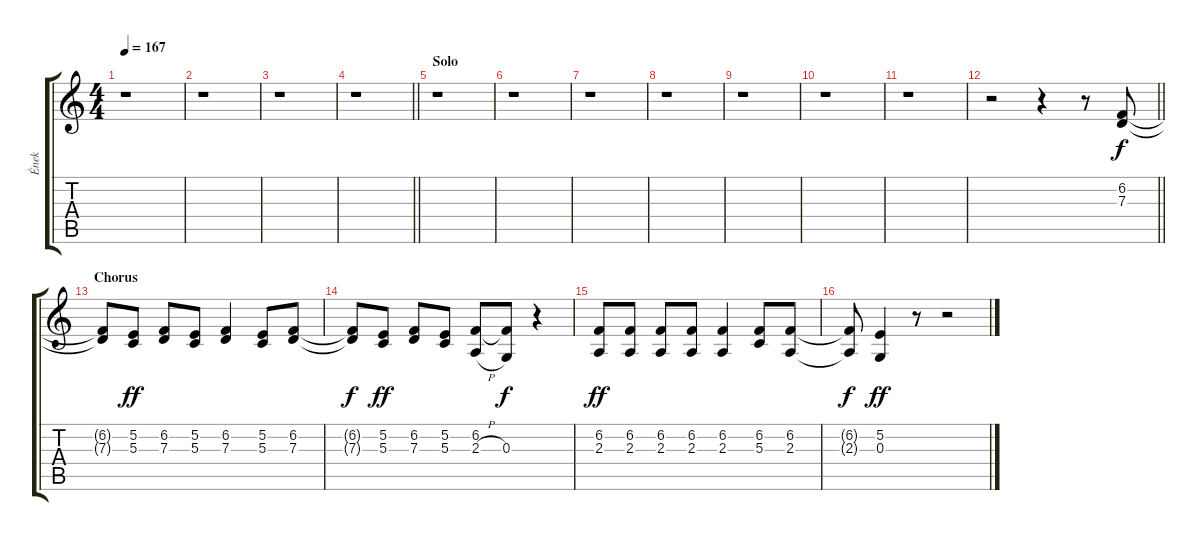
\track ("Ének" "Ének") {instrument altosax}
\staff {score tabs}
\tuning (E4 B3 G3 D3 A2 E2) {hide}
\ts (4 4)
\tempo 167
\clef g2
\ks c
r.1{dy f} |
r.1 |
r.1 |
\barLineRight lightlight
r.1 |
\section ("" "Solo")
r.1 |
r.1 |
r.1 |
r.1 |
r.1 |
r.1 |
r.1 |
\barLineRight lightlight
r.2 r.4 r.8 (6.2 7.3).8 |
\section ("" "Chorus")
(6.2{t} 7.3{t}).8 (5.2 5.3).8{dy ff} (6.2 7.3).8 (5.2 5.3).8 (6.2 7.3).4 (5.2 5.3).8 (6.2 7.3).8 |
(6.2{t} 7.3{t}).8{dy f} (5.2 5.3).8{dy ff} (6.2 7.3).8 (5.2 5.3).8 (6.2 2.3{h}).8 (6.2{t} 0.3).8{dy f} r.4 |
(6.2 2.3).8{dy ff} (6.2 2.3).8 (6.2 2.3).8 (6.2 2.3).8 (6.2 2.3).4 (6.2 5.3).8 (6.2 2.3).8 |
(6.2{t} 2.3{t}).8{dy f} (5.2 0.3).4{dy ff} r.8 r.2
